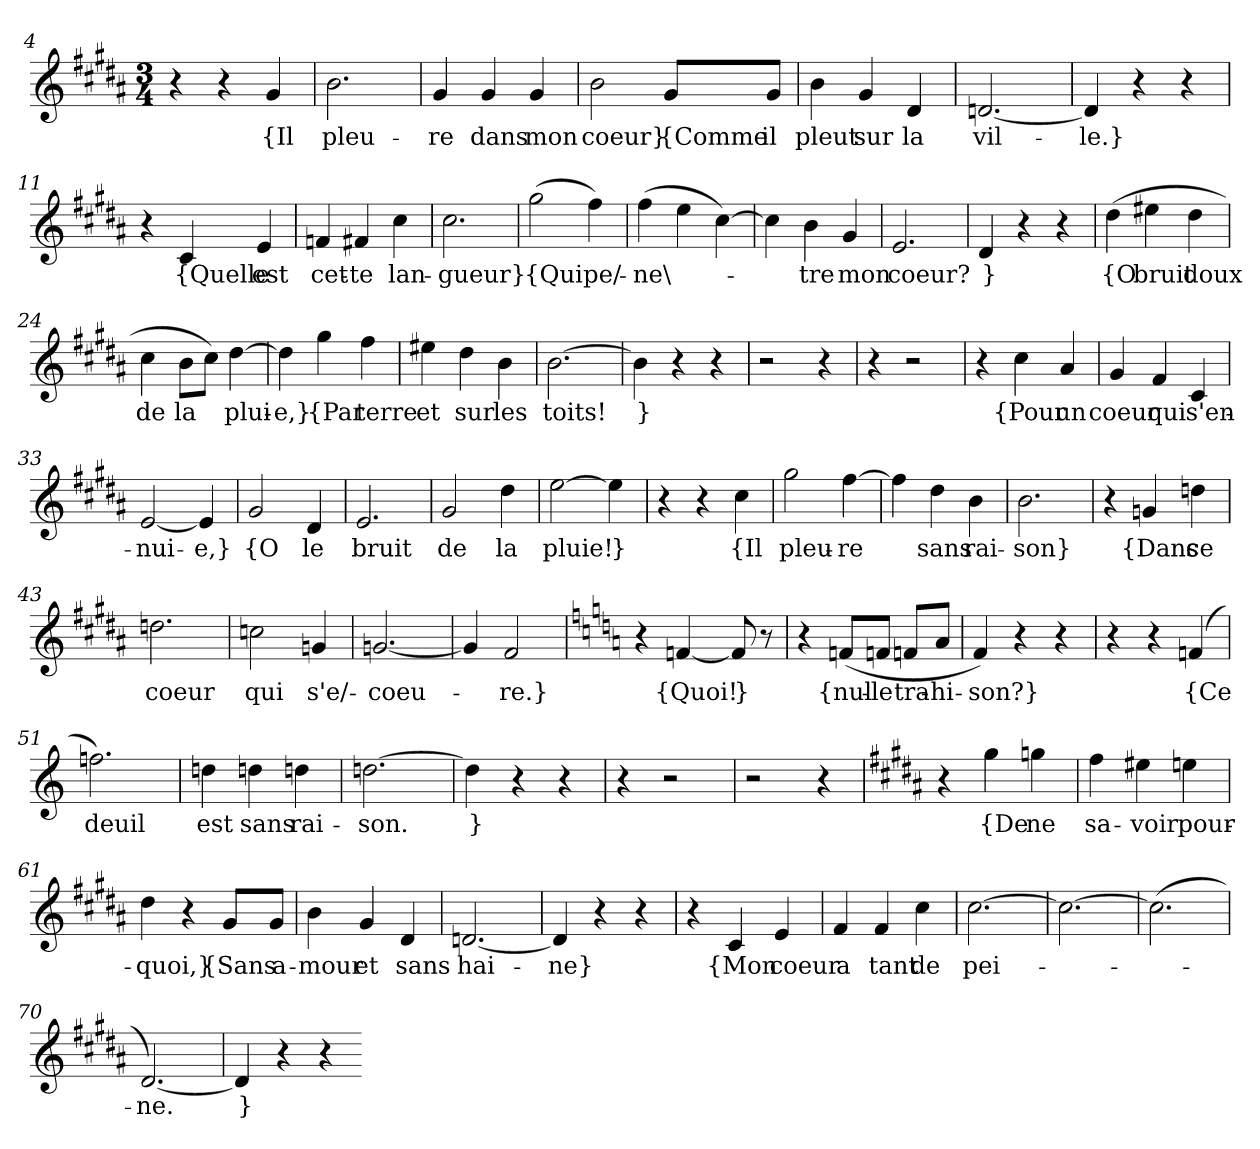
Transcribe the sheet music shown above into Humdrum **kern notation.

**kern	**text
*part1	*part1
*staff1	*staff1
*clefG2	*
*k[f#c#g#d#a#]	*
*M3/4	*
=4	=4
4r	.
4r	.
4g#	{Il
=5	=5
2.b	pleu-
=6	=6
4g#	-re
4g#	dans
4g#	mon
=7	=7
2b	coeur}
8g#/L	{Comme
8g#/J	il
=8	=8
4b	pleut
4g#	sur
4d#	la
=9	=9
[2.dn	vil-
=10	=10
4dn]	-le.}
4r	.
4r	.
=11	=11
4r	.
4c#	{Quelle
4e	est
=12	=12
4fn	cet-
4f#X	-te
4cc#	lan-
=13	=13
2.cc#	-gueur}
=14	=14
(2gg#	{Qui
4ff#)	pe/-
=15	=15
(4ff#	-ne\-
4ee	.
[4cc#)	.
=16	=16
4cc#]	.
4b	-tre
4g#	mon
=17	=17
2.e	coeur?
=18	=18
4d#	}
4r	.
4r	.
=23	=23
(4dd#	{O
4ee#X	bruit
4dd#	doux
=24	=24
4cc#	de
8b\L	la
8cc#\J)	.
[4dd#	plui-
=25	=25
4dd#]	-e,}
4gg#	{Par
4ff#	terre
=26	=26
4ee#X	et
4dd#	sur
4b	les
=27	=27
[2.b	toits!
=28	=28
4b]	}
4r	.
4r	.
=29	=29
2r	.
4r	.
=30	=30
4r	.
2r	.
=31	=31
4r	.
4cc#	{Pour
4a#	un
=32	=32
4g#	coeur
4f#	qui
4c#	s'en-
=33	=33
[2e	-nui-
4e]	-e,}
=34	=34
2g#	{O
4d#	le
=35	=35
2.e	bruit
=36	=36
2g#	de
4dd#	la
=37	=37
[2ee	pluie!
4ee]	}
=38	=38
4r	.
4r	.
4cc#	{Il
=39	=39
2gg#	pleu-
[4ff#	-re
=40	=40
4ff#]	.
4dd#	sans
4b	rai-
=41	=41
2.b	-son}
=42	=42
4r	.
4gn	{Dans
4ddn	ce
=43	=43
2.ddn	coeur
=44	=44
2ccn	qui
4gn	s'e/-
=45	=45
[2.gn	-coeu-
=46	=46
4gn]	.
2f#	-re.}
=47	=47
*k[]	*
4r	.
[4fn	{Quoi!
8fn]	}
8r	.
=48	=48
4r	.
(8fn/L	{nul-
8fn/J	-le
8fn/L	tra-
8a/J	-hi-
=49	=49
4f)	-son?}
4r	.
4r	.
=50	=50
4r	.
4r	.
(4fn	{Ce
=51	=51
2.ffn)	deuil
=52	=52
4ddn	est
4ddn	sans
4ddn	rai-
=53	=53
[2.ddn	-son.
=54	=54
4ddn]	}
4r	.
4r	.
=55	=55
4r	.
2r	.
=56	=56
2r	.
4r	.
=59	=59
*k[f#c#g#d#a#]	*
4r	.
4gg#	{De
4ggn	ne
=60	=60
4ff#	sa-
4ee#X	-voir
4een	pour-
=61	=61
4dd#	-quoi,}
4r	.
8g#/L	{Sans
8g#/J	a-
=62	=62
4b	-mour
4g#	et
4d#	sans
=63	=63
[2.dn	hai-
=64	=64
4dn]	-ne}
4r	.
4r	.
=65	=65
4r	.
4c#	{Mon
4e	coeur
=66	=66
4f#	a
4f#	tant
4cc#	de
=67	=67
[2.cc#	pei-
=68	=68
2.cc#_	.
=69	=69
(2.cc#]	.
=70	=70
[2.d#)	-ne.
=71	=71
4d#]	}
4r	.
4r	.
=-	=-
*-	*-
